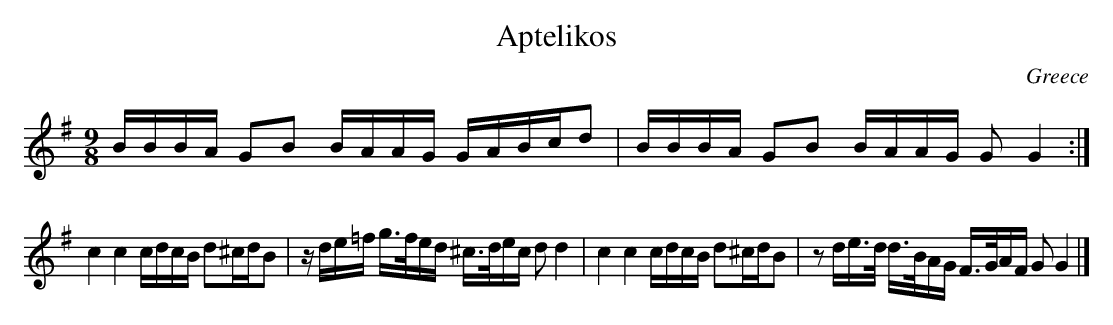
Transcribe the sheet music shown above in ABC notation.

X:1
T:Aptelikos
M:9/8
O:Greece
K:G major
B/B/B/A/ GB B/A/A/G/ G/A/B/c/d | B/B/B/A/ GB B/A/A/G/ GG2 :|
c2 c2 c/d/c/B/ d^c/d/B | z/d/e/=f/ g/>f/e/d/ ^c/>d/e/c/ dd2 |\
c2 c2 c/d/c/B/ d^c/d/B | zd/e/>d/ d/>B/A/G/ F/>G/A/F/ GG2 |]
